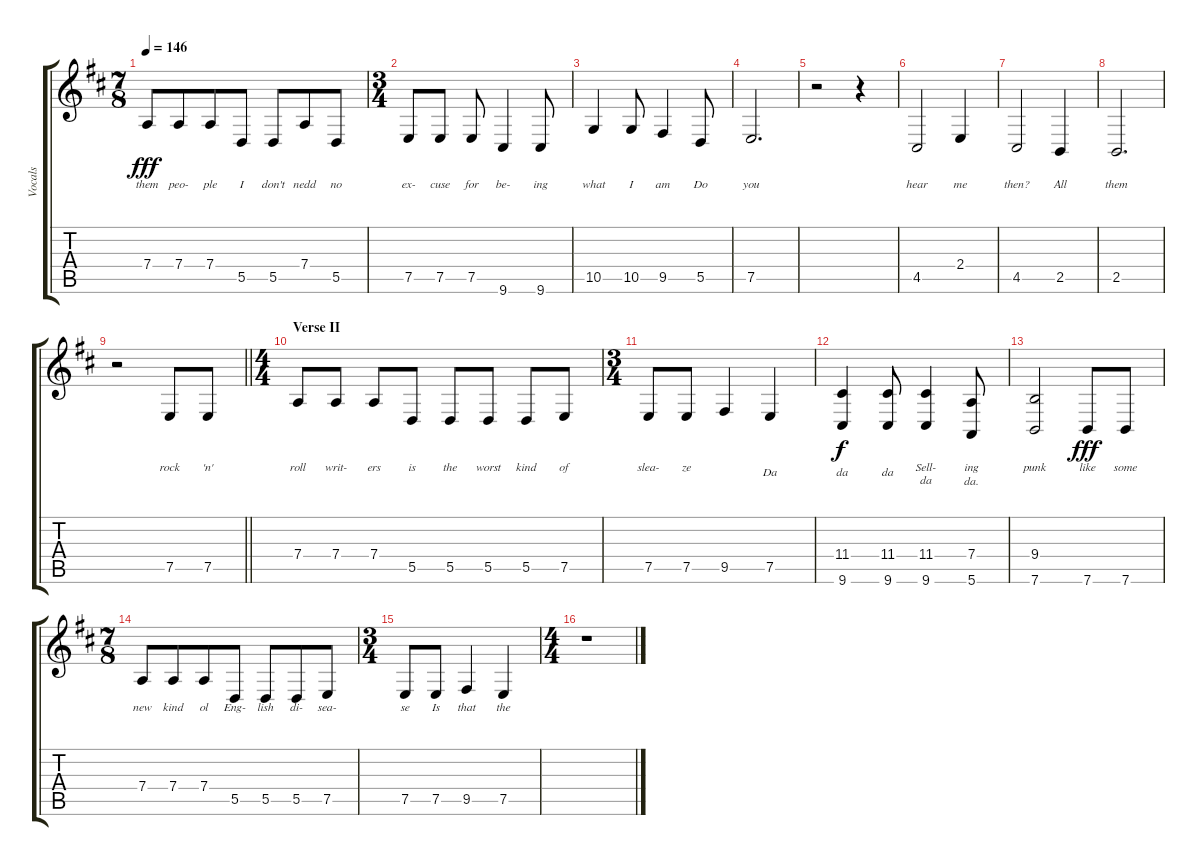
\track ("Vocals" "Vocals") {instrument lead6voice}
\staff {score tabs}
\tuning (E4 B3 G3 D3 A2 E2) {hide}
\ts (7 8)
\tempo 146
\clef g2
\ks d
7.4.8{lyrics (0 "them") lyrics (1 "") lyrics (2 "") lyrics (3 "") lyrics (4 "") dy fff} 7.4.8{lyrics (0 "peo-") lyrics (1 "") lyrics (2 "") lyrics (3 "") lyrics (4 "")} 7.4.8{lyrics (0 "ple") lyrics (1 "") lyrics (2 "") lyrics (3 "") lyrics (4 "")} 5.5.8{lyrics (0 "I") lyrics (1 "") lyrics (2 "") lyrics (3 "") lyrics (4 "")} 5.5.8{lyrics (0 "don't") lyrics (1 "") lyrics (2 "") lyrics (3 "") lyrics (4 "")} 7.4.8{lyrics (0 "nedd") lyrics (1 "") lyrics (2 "") lyrics (3 "") lyrics (4 "")} 5.5.8{lyrics (0 "no") lyrics (1 "") lyrics (2 "") lyrics (3 "") lyrics (4 "")} |
\ts (3 4)
7.5.8{lyrics (0 "ex-") lyrics (1 "") lyrics (2 "") lyrics (3 "") lyrics (4 "")} 7.5.8{lyrics (0 "cuse") lyrics (1 "") lyrics (2 "") lyrics (3 "") lyrics (4 "")} 7.5.8{lyrics (0 "for") lyrics (1 "") lyrics (2 "") lyrics (3 "") lyrics (4 "")} 9.6.4{lyrics (0 "be-") lyrics (1 "") lyrics (2 "") lyrics (3 "") lyrics (4 "")} 9.6.8{lyrics (0 "ing") lyrics (1 "") lyrics (2 "") lyrics (3 "") lyrics (4 "")} |
10.5.4{lyrics (0 "what") lyrics (1 "") lyrics (2 "") lyrics (3 "") lyrics (4 "")} 10.5.8{lyrics (0 "I") lyrics (1 "") lyrics (2 "") lyrics (3 "") lyrics (4 "")} 9.5.4{lyrics (0 "am") lyrics (1 "") lyrics (2 "") lyrics (3 "") lyrics (4 "")} 5.5.8{lyrics (0 "Do") lyrics (1 "") lyrics (2 "") lyrics (3 "") lyrics (4 "")} |
7.5.2{d lyrics (0 "you") lyrics (1 "") lyrics (2 "") lyrics (3 "") lyrics (4 "")} |
r.2 r.4 |
4.5.2{lyrics (0 "hear") lyrics (1 "") lyrics (2 "") lyrics (3 "") lyrics (4 "")} 2.4.4{lyrics (0 "me") lyrics (1 "") lyrics (2 "") lyrics (3 "") lyrics (4 "")} |
4.5.2{lyrics (0 "then?") lyrics (1 "") lyrics (2 "") lyrics (3 "") lyrics (4 "")} 2.5.4{lyrics (0 "All") lyrics (1 "") lyrics (2 "") lyrics (3 "") lyrics (4 "")} |
2.5.2{d lyrics (0 "them") lyrics (1 "") lyrics (2 "") lyrics (3 "") lyrics (4 "")} |
\barLineRight lightlight
r.2 7.5.8{lyrics (0 "rock") lyrics (1 "") lyrics (2 "") lyrics (3 "") lyrics (4 "")} 7.5.8{lyrics (0 "'n'") lyrics (1 "") lyrics (2 "") lyrics (3 "") lyrics (4 "")} |
\ts (4 4)
\section ("" "Verse II")
7.4.8{lyrics (0 "roll") lyrics (1 "") lyrics (2 "") lyrics (3 "") lyrics (4 "")} 7.4.8{lyrics (0 "writ-") lyrics (1 "") lyrics (2 "") lyrics (3 "") lyrics (4 "")} 7.4.8{lyrics (0 "ers") lyrics (1 "") lyrics (2 "") lyrics (3 "") lyrics (4 "")} 5.5.8{lyrics (0 "is") lyrics (1 "") lyrics (2 "") lyrics (3 "") lyrics (4 "")} 5.5.8{lyrics (0 "the") lyrics (1 "") lyrics (2 "") lyrics (3 "") lyrics (4 "")} 5.5.8{lyrics (0 "worst") lyrics (1 "") lyrics (2 "") lyrics (3 "") lyrics (4 "")} 5.5.8{lyrics (0 "kind") lyrics (1 "") lyrics (2 "") lyrics (3 "") lyrics (4 "")} 7.5.8{lyrics (0 "of") lyrics (1 "") lyrics (2 "") lyrics (3 "") lyrics (4 "")} |
\ts (3 4)
7.5.8{lyrics (0 "slea-") lyrics (1 "") lyrics (2 "") lyrics (3 "") lyrics (4 "")} 7.5.8{lyrics (0 "ze") lyrics (1 "") lyrics (2 "") lyrics (3 "") lyrics (4 "")} 9.5.4{lyrics (0 "") lyrics (1 "") lyrics (2 "") lyrics (3 "") lyrics (4 "")} 7.5.4{lyrics (0 "") lyrics (1 "Da") lyrics (2 "") lyrics (3 "") lyrics (4 "")} |
(11.4 9.6).4{lyrics (0 "") lyrics (1 "da") lyrics (2 "") lyrics (3 "") lyrics (4 "") dy f} (11.4 9.6).8{lyrics (0 "") lyrics (1 "da") lyrics (2 "") lyrics (3 "") lyrics (4 "")} (11.4 9.6).4{lyrics (0 "Sell-") lyrics (1 "da") lyrics (2 "") lyrics (3 "") lyrics (4 "")} (7.4 5.6).8{lyrics (0 "ing") lyrics (1 "da.") lyrics (2 "") lyrics (3 "") lyrics (4 "")} |
(9.4 7.6).2{lyrics (0 "punk") lyrics (1 "") lyrics (2 "") lyrics (3 "") lyrics (4 "")} 7.6.8{lyrics (0 "like") lyrics (1 "") lyrics (2 "") lyrics (3 "") lyrics (4 "") dy fff} 7.6.8{lyrics (0 "some") lyrics (1 "") lyrics (2 "") lyrics (3 "") lyrics (4 "")} |
\ts (7 8)
7.4.8{lyrics (0 "new") lyrics (1 "") lyrics (2 "") lyrics (3 "") lyrics (4 "")} 7.4.8{lyrics (0 "kind") lyrics (1 "") lyrics (2 "") lyrics (3 "") lyrics (4 "")} 7.4.8{lyrics (0 "ol") lyrics (1 "") lyrics (2 "") lyrics (3 "") lyrics (4 "")} 5.5.8{lyrics (0 "Eng-") lyrics (1 "") lyrics (2 "") lyrics (3 "") lyrics (4 "")} 5.5.8{lyrics (0 "lish") lyrics (1 "") lyrics (2 "") lyrics (3 "") lyrics (4 "")} 5.5.8{lyrics (0 "di-") lyrics (1 "") lyrics (2 "") lyrics (3 "") lyrics (4 "")} 7.5.8{lyrics (0 "sea-") lyrics (1 "") lyrics (2 "") lyrics (3 "") lyrics (4 "")} |
\ts (3 4)
7.5.8{lyrics (0 "se") lyrics (1 "") lyrics (2 "") lyrics (3 "") lyrics (4 "")} 7.5.8{lyrics (0 "Is") lyrics (1 "") lyrics (2 "") lyrics (3 "") lyrics (4 "")} 9.5.4{lyrics (0 "that") lyrics (1 "") lyrics (2 "") lyrics (3 "") lyrics (4 "")} 7.5.4{lyrics (0 "the") lyrics (1 "") lyrics (2 "") lyrics (3 "") lyrics (4 "")} |
\ts (4 4)
r.1
